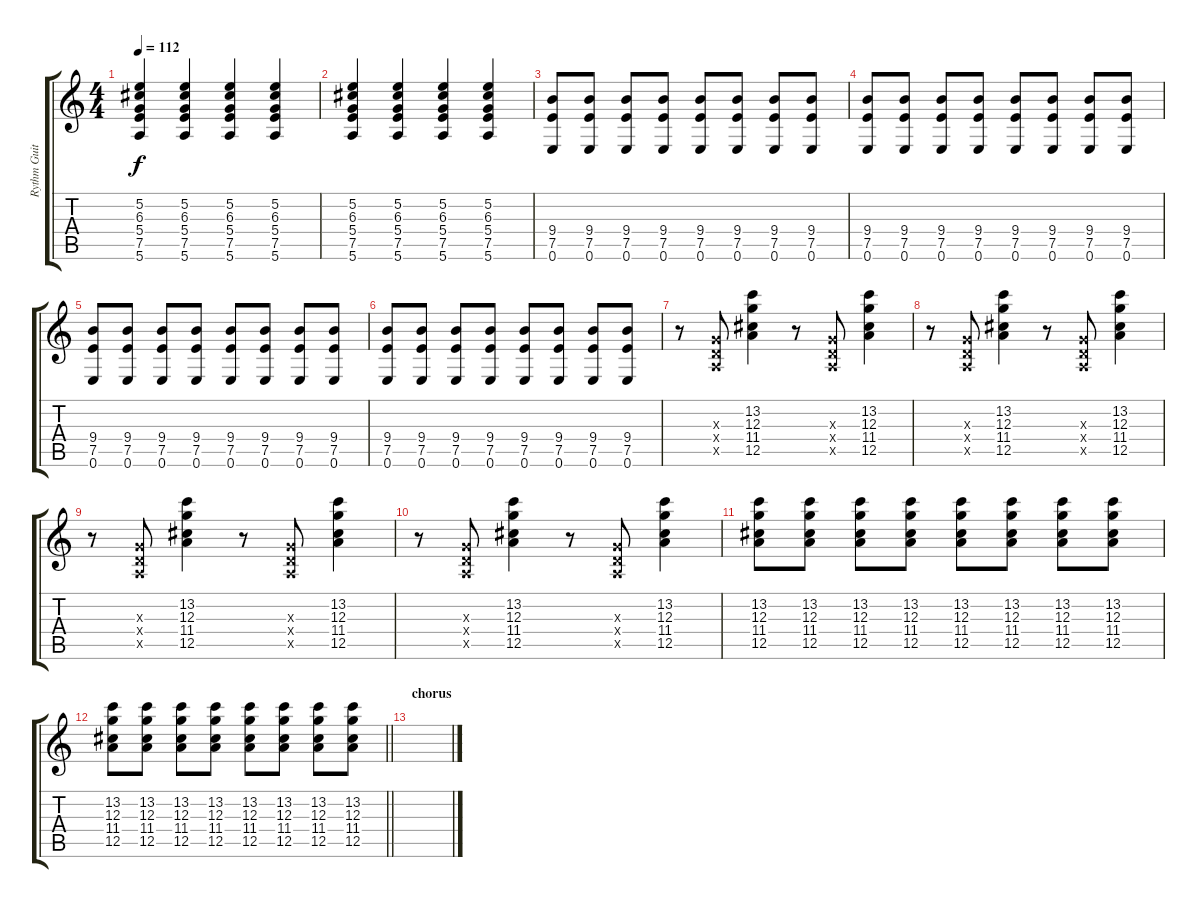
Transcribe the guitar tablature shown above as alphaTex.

\track ("Rythm Guitar" "Rythm Guit") {instrument overdrivenguitar}
\staff {score tabs}
\tuning (E4 B3 G3 D3 A2 E2) {hide}
\ts (4 4)
\tempo 112
\clef g2
\ks c
(5.2 6.3 5.4 7.5 5.6).4{dy f} (5.2 6.3 5.4 7.5 5.6).4 (5.2 6.3 5.4 7.5 5.6).4 (5.2 6.3 5.4 7.5 5.6).4 |
(5.2 6.3 5.4 7.5 5.6).4 (5.2 6.3 5.4 7.5 5.6).4 (5.2 6.3 5.4 7.5 5.6).4 (5.2 6.3 5.4 7.5 5.6).4 |
(9.4 7.5 0.6).8 (9.4 7.5 0.6).8 (9.4 7.5 0.6).8 (9.4 7.5 0.6).8 (9.4 7.5 0.6).8 (9.4 7.5 0.6).8 (9.4 7.5 0.6).8 (9.4 7.5 0.6).8 |
(9.4 7.5 0.6).8 (9.4 7.5 0.6).8 (9.4 7.5 0.6).8 (9.4 7.5 0.6).8 (9.4 7.5 0.6).8 (9.4 7.5 0.6).8 (9.4 7.5 0.6).8 (9.4 7.5 0.6).8 |
(9.4 7.5 0.6).8 (9.4 7.5 0.6).8 (9.4 7.5 0.6).8 (9.4 7.5 0.6).8 (9.4 7.5 0.6).8 (9.4 7.5 0.6).8 (9.4 7.5 0.6).8 (9.4 7.5 0.6).8 |
(9.4 7.5 0.6).8 (9.4 7.5 0.6).8 (9.4 7.5 0.6).8 (9.4 7.5 0.6).8 (9.4 7.5 0.6).8 (9.4 7.5 0.6).8 (9.4 7.5 0.6).8 (9.4 7.5 0.6).8 |
r.8 (0.3{x} 0.4{x} 0.5{x}).8 (13.2 12.3 11.4 12.5).4 r.8 (0.3{x} 0.4{x} 0.5{x}).8 (13.2 12.3 11.4 12.5).4 |
r.8 (0.3{x} 0.4{x} 0.5{x}).8 (13.2 12.3 11.4 12.5).4 r.8 (0.3{x} 0.4{x} 0.5{x}).8 (13.2 12.3 11.4 12.5).4 |
r.8 (0.3{x} 0.4{x} 0.5{x}).8 (13.2 12.3 11.4 12.5).4 r.8 (0.3{x} 0.4{x} 0.5{x}).8 (13.2 12.3 11.4 12.5).4 |
r.8 (0.3{x} 0.4{x} 0.5{x}).8 (13.2 12.3 11.4 12.5).4 r.8 (0.3{x} 0.4{x} 0.5{x}).8 (13.2 12.3 11.4 12.5).4 |
(13.2 12.3 11.4 12.5).8 (13.2 12.3 11.4 12.5).8 (13.2 12.3 11.4 12.5).8 (13.2 12.3 11.4 12.5).8 (13.2 12.3 11.4 12.5).8 (13.2 12.3 11.4 12.5).8 (13.2 12.3 11.4 12.5).8 (13.2 12.3 11.4 12.5).8 |
\barLineRight lightlight
(13.2 12.3 11.4 12.5).8 (13.2 12.3 11.4 12.5).8 (13.2 12.3 11.4 12.5).8 (13.2 12.3 11.4 12.5).8 (13.2 12.3 11.4 12.5).8 (13.2 12.3 11.4 12.5).8 (13.2 12.3 11.4 12.5).8 (13.2 12.3 11.4 12.5).8 |
\section ("" "chorus")
